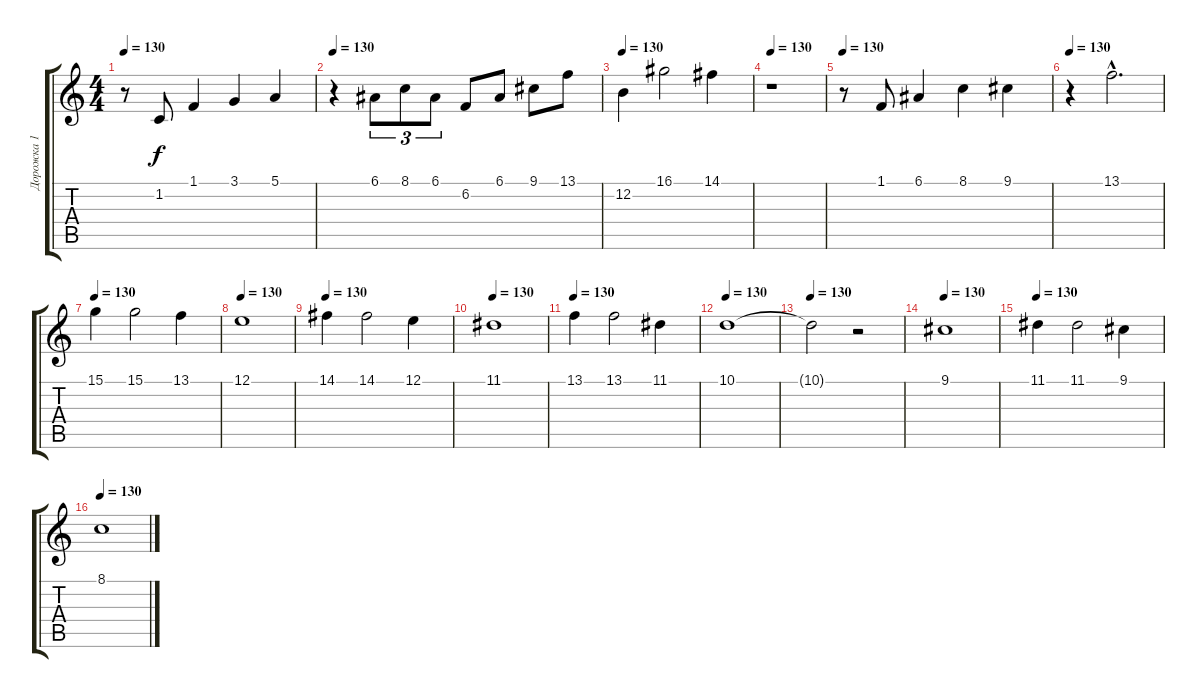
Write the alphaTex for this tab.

\track ("Дорожка 1" "Дорожка 1") {instrument violin}
\staff {score tabs}
\tuning (E4 B3 G3 D3 A2 E2) {hide}
\ts (4 4)
\tempo 130
\clef g2
\ks c
r.8{dy f} 1.2.8 1.1.4 3.1.4 5.1.4 |
\tempo 130
r.4 6.1.8{tu (3 2)} 8.1.8{tu (3 2)} 6.1.8{tu (3 2)} 6.2.8 6.1.8 9.1.8 13.1.8 |
\tempo 130
12.2.4 16.1.2 14.1.4 |
\tempo 130
r.1 |
\tempo 130
r.8 1.1.8 6.1.4 8.1.4 9.1.4 |
\tempo 130
r.4 13.1{hac}.2{d} |
\tempo 130
15.1.4 15.1.2 13.1.4 |
\tempo 130
12.1.1 |
\tempo 130
14.1.4 14.1.2 12.1.4 |
\tempo 130
11.1.1 |
\tempo 130
13.1.4 13.1.2 11.1.4 |
\tempo 130
10.1.1 |
\tempo 130
10.1{t}.2 r.2 |
\tempo 130
9.1.1 |
\tempo 130
11.1.4 11.1.2 9.1.4 |
\tempo 130
8.1.1
